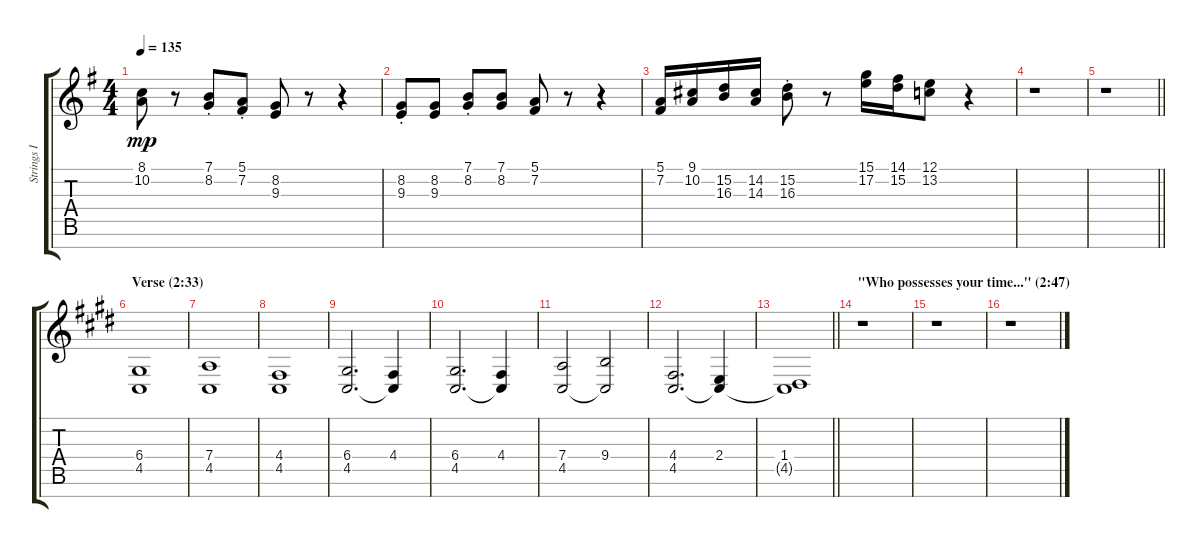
\track ("Strings I" "Strings I") {instrument stringensemble1}
\staff {score tabs}
\tuning (E4 B3 G3 D3 A2 E2 B1) {hide}
\ts (4 4)
\tempo 135
\clef g2
\ks eminor
(8.1 10.2).8{dy mp} r.8 (7.1{st} 8.2{st}).8 (5.1{st} 7.2{st}).8 (8.2 9.3).8 r.8 r.4 |
(8.2 9.3{st}).8 (8.2 9.3).8 (7.1 8.2{st}).8 (7.1 8.2).8 (5.1 7.2).8 r.8 r.4 |
(5.1 7.2).16 (9.1 10.2).16 (15.2 16.3).16 (14.2 14.3).16 (15.2{st} 16.3{st}).8 r.8 (15.1 17.2).16 (14.1 15.2).16 (12.1 13.2).8 r.4 |
r.1 |
\barLineRight lightlight
r.1 |
\section ("" "Verse (2:33)")
\ks c#minor
(6.4 4.5).1 |
(7.4 4.5).1 |
(4.4 4.5).1 |
(6.4 4.5).2{d} (4.4 4.5{t}).4 |
(6.4 4.5).2{d} (4.4 4.5{t}).4 |
(7.4 4.5).2 (9.4 4.5{t}).2 |
(4.4 4.5).2{d} (2.4 4.5{t}).4 |
\barLineRight lightlight
(1.4 4.5{t}).1 |
\section ("" "\"Who possesses your time...\" (2:47)")
r.1 |
r.1 |
r.1
